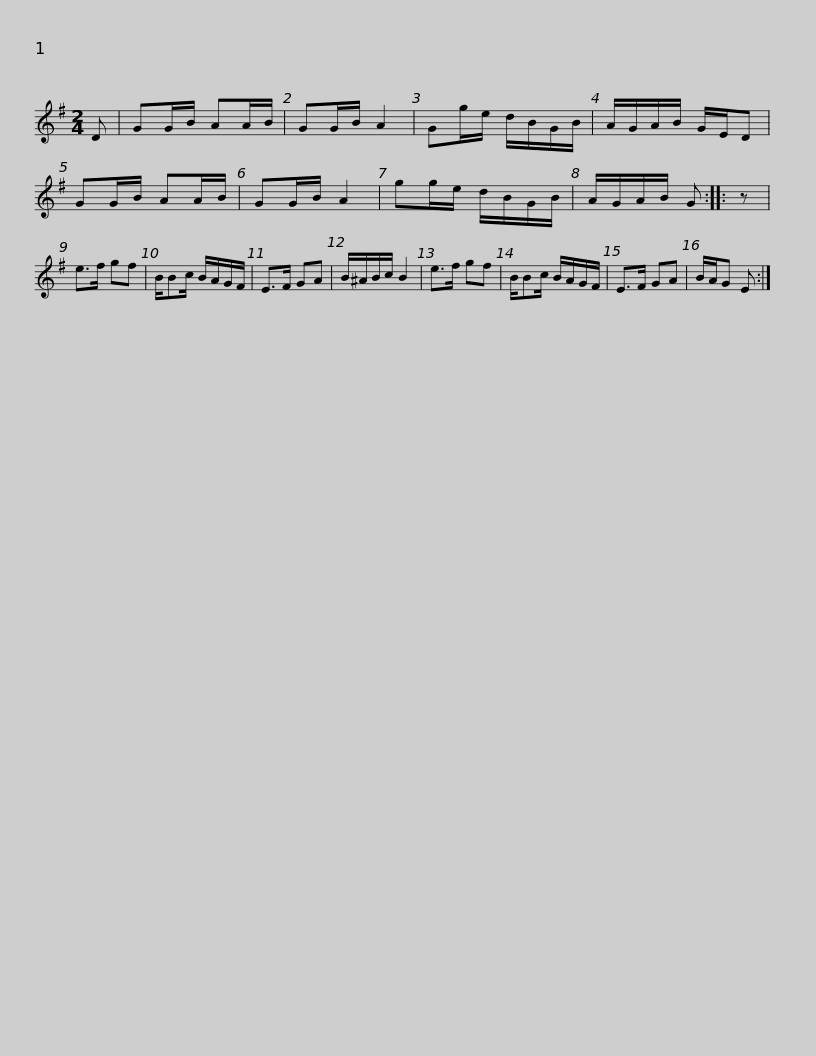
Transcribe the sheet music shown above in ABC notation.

X:1
L:1/8
M:2/4
I:linebreak $
K:G
V:1 treble
V:1
 D | GG/B/ AA/B/ | GG/B/ A2 | Gg/e/ d/B/G/B/ | A/G/A/B/ G/E/D | %5
 GG/B/ AA/B/ | GG/B/ A2 | gg/e/ d/B/G/B/ |$ A/G/A/B/ G :: z | %10
 e>f gf | B/Bc/ B/A/G/F/ | E>F GA | B/^A/B/c/ B2 | e>f gf | %15
 B/Bc/ B/A/G/F/ | E>F GA |$ B/A/G E :| %18
